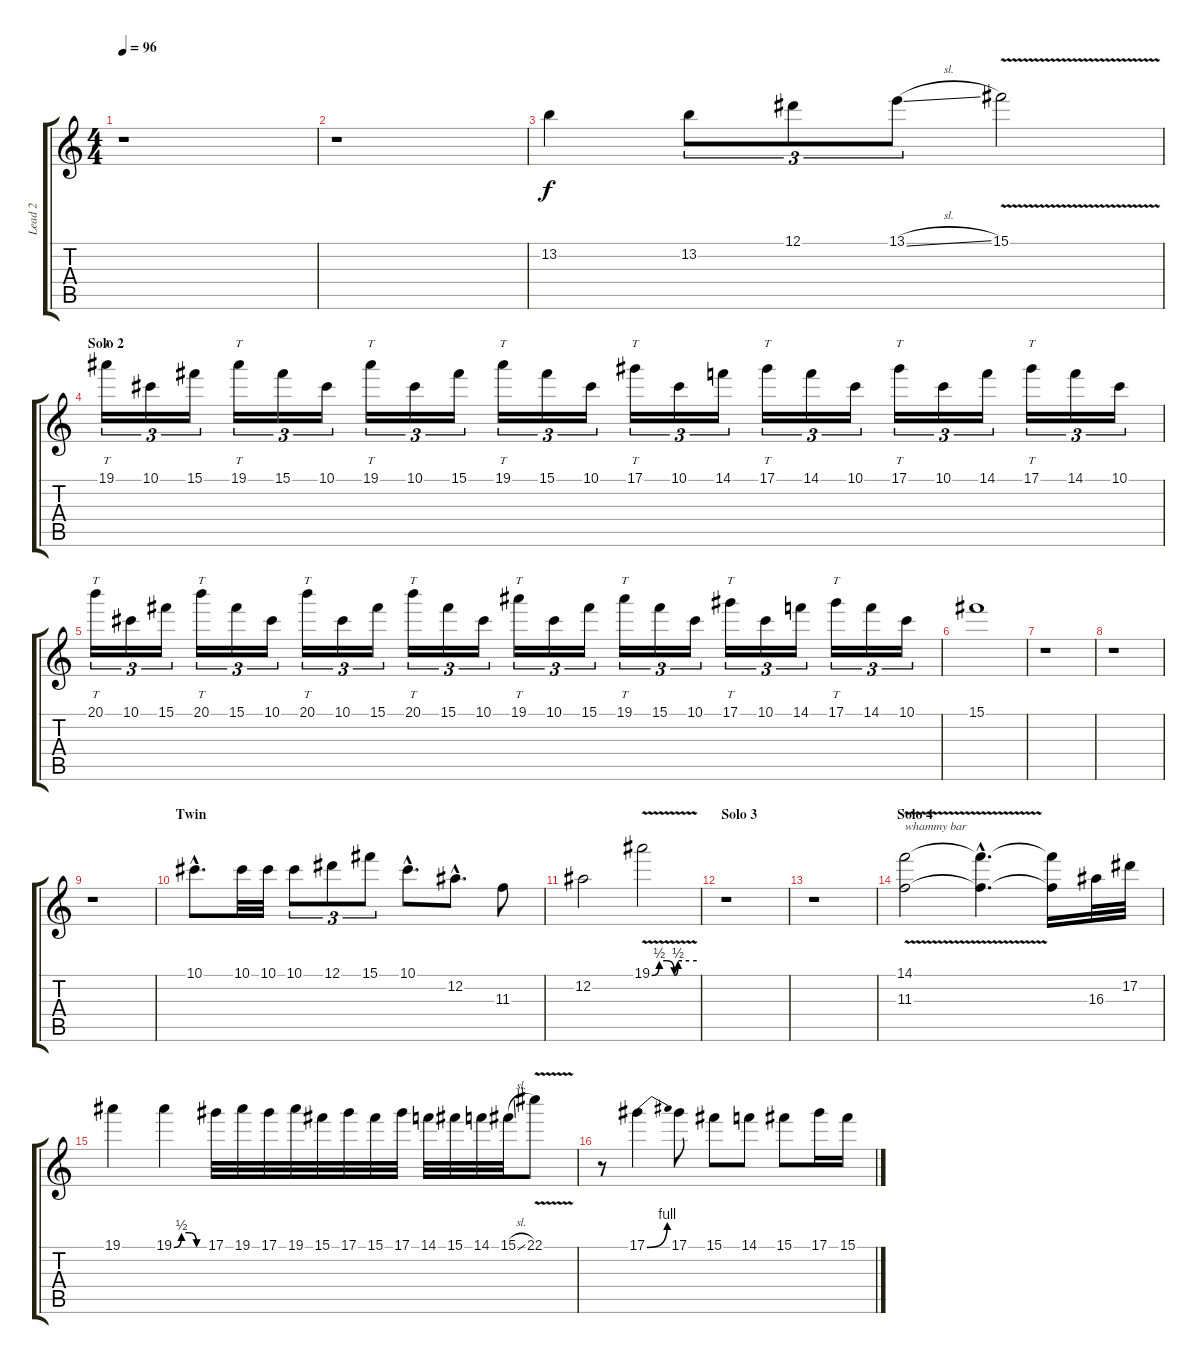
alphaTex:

\track ("Lead 2" "Lead 2") {instrument distortionguitar}
\staff {score tabs}
\tuning (Eb4 Bb3 Gb3 Db3 Ab2 Eb2) {hide}
\ts (4 4)
\tempo 96
\clef g2
\ks c
r.1{dy f} |
r.1 |
13.2.4{volume 13} 13.2.8{tu (3 2)} 12.1.8{tu (3 2)} 13.1{sl}.8{tu (3 2)} 15.1{v}.2 |
\section ("" "Solo 2")
19.1.16{tt tu (3 2)} 10.1.16{tu (3 2)} 15.1.16{tu (3 2)} 19.1.16{tt tu (3 2)} 15.1.16{tu (3 2)} 10.1.16{tu (3 2)} 19.1.16{tt tu (3 2)} 10.1.16{tu (3 2)} 15.1.16{tu (3 2)} 19.1.16{tt tu (3 2)} 15.1.16{tu (3 2)} 10.1.16{tu (3 2)} 17.1.16{tt tu (3 2)} 10.1.16{tu (3 2)} 14.1.16{tu (3 2)} 17.1.16{tt tu (3 2)} 14.1.16{tu (3 2)} 10.1.16{tu (3 2)} 17.1.16{tt tu (3 2)} 10.1.16{tu (3 2)} 14.1.16{tu (3 2)} 17.1.16{tt tu (3 2)} 14.1.16{tu (3 2)} 10.1.16{tu (3 2)} |
20.1.16{tt tu (3 2)} 10.1.16{tu (3 2)} 15.1.16{tu (3 2)} 20.1.16{tt tu (3 2)} 15.1.16{tu (3 2)} 10.1.16{tu (3 2)} 20.1.16{tt tu (3 2)} 10.1.16{tu (3 2)} 15.1.16{tu (3 2)} 20.1.16{tt tu (3 2)} 15.1.16{tu (3 2)} 10.1.16{tu (3 2)} 19.1.16{tt tu (3 2)} 10.1.16{tu (3 2)} 15.1.16{tu (3 2)} 19.1.16{tt tu (3 2)} 15.1.16{tu (3 2)} 10.1.16{tu (3 2)} 17.1.16{tt tu (3 2)} 10.1.16{tu (3 2)} 14.1.16{tu (3 2)} 17.1.16{tt tu (3 2)} 14.1.16{tu (3 2)} 10.1.16{tu (3 2)} |
15.1.1{volume 0} |
r.1 |
r.1 |
r.1 |
\section ("" "Twin")
10.1{hac}.8{d volume 14} 10.1.32 10.1.32 10.1.8{tu (3 2)} 12.1.8{tu (3 2)} 15.1.8{tu (3 2)} 10.1{hac}.8{d} 12.2{hac}.8{d} 11.3.8 |
12.2.2 19.1{be (custom 0 0 10 2 20 2 30 0 35 2 50 2 60 2) v}.2 |
\section ("" "Solo 3")
r.1 |
r.1 |
\section ("" "Solo 4")
(14.1{v} 11.3{v}).2{txt "whammy bar"} (14.1{hac t} 11.3{hac t}).4{d} (14.1{t} 11.3{t}).16 16.3.32 17.2.32 |
19.1.4 19.1{be (custom 0 0 15 2 30 2 45 0 60 0)}.4 17.1.32 19.1.32 17.1.32 19.1.32 15.1.32 17.1.32 15.1.32 17.1.32 14.1.32 15.1.32 14.1.32 15.1{sl}.32 22.1{v}.8 |
\section ("" "")
r.8 17.1{be (bend 0 0 60 4)}.4 17.1.8 15.1.8 14.1.8 15.1.8 17.1.16 15.1.16
